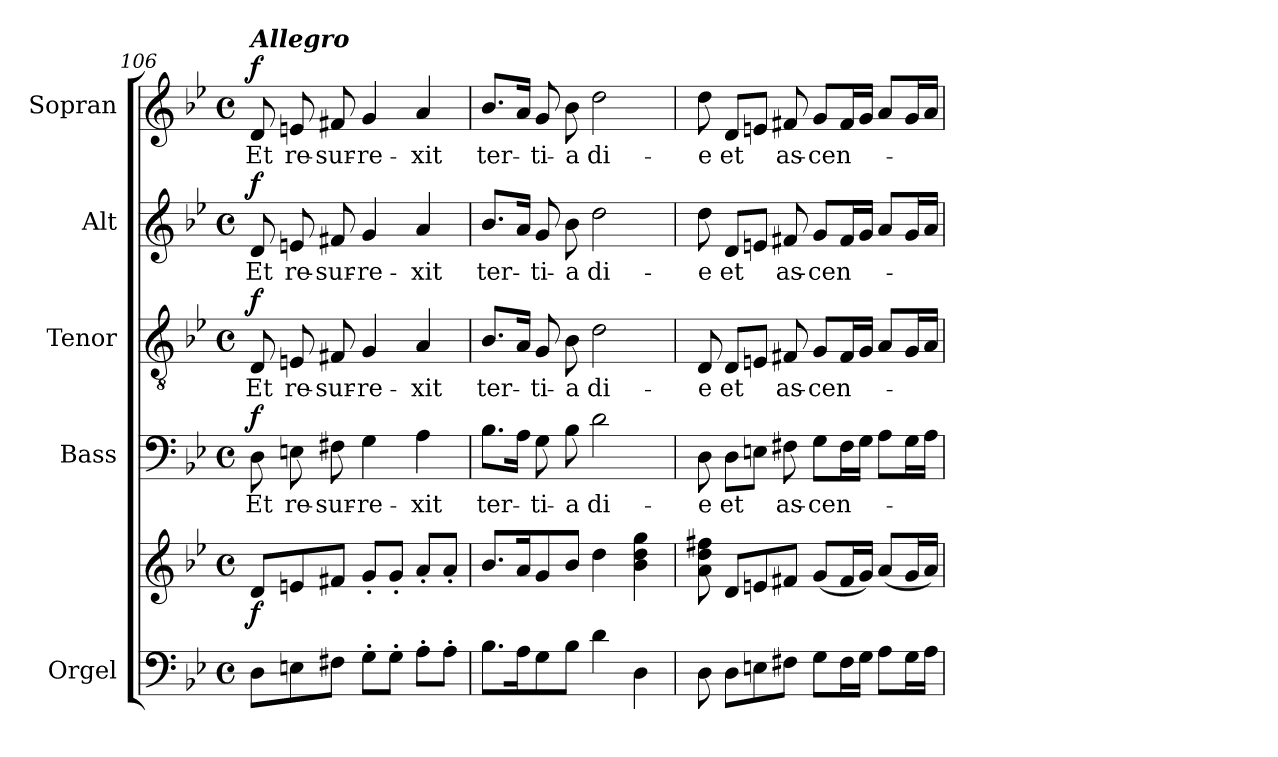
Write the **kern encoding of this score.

**kern	**kern	**dynam	**kern	**text	**dynam	**kern	**text	**dynam	**kern	**text	**dynam	**kern	**text	**dynam
*part5	*part5	*part5	*part4	*part4	*part4	*part3	*part3	*part3	*part2	*part2	*part2	*part1	*part1	*part1
*staff6	*staff5	*staff5/6	*staff4	*staff4	*staff4	*staff3	*staff3	*staff3	*staff2	*staff2	*staff2	*staff1	*staff1	*staff1
*I"Orgel	*	*	*I"Bass	*	*	*I"Tenor	*	*	*I"Alt	*	*	*I"Sopran	*	*
*I'Org.	*	*	*I'B.	*	*	*I'T.	*	*	*I'A.	*	*	*I'S.	*	*
*clefF4	*clefG2	*	*clefF4	*	*	*clefGv2	*	*	*clefG2	*	*	*clefG2	*	*
*k[b-e-]	*k[b-e-]	*	*k[b-e-]	*	*	*k[b-e-]	*	*	*k[b-e-]	*	*	*k[b-e-]	*	*
*B-:	*B-:	*	*B-:	*	*	*B-:	*	*	*B-:	*	*	*B-:	*	*
*M4/4	*M4/4	*	*M4/4	*	*	*M4/4	*	*	*M4/4	*	*	*M4/4	*	*
*met(c)	*met(c)	*	*met(c)	*	*	*met(c)	*	*	*met(c)	*	*	*met(c)	*	*
=106	=106	=106	=106	=106	=106	=106	=106	=106	=106	=106	=106	=106	=106	=106
!	!	!	!	!	!	!	!	!	!	!	!	!LO:TX:a:Bi:t=Allegro	!	!
!	!	!LO:DY:b	!	!LO:LY:b	!LO:DY:a	!	!LO:LY:b	!LO:DY:a	!	!LO:LY:b	!LO:DY:a	!	!LO:LY:b	!LO:DY:a
8D\L	8d/L	f	8D\	Et	f	8D/	Et	f	8d/	Et	f	8d/	Et	f
!	!	!	!	!LO:LY:b	!	!	!LO:LY:b	!	!	!LO:LY:b	!	!	!LO:LY:b	!
8En\	8en/	.	8En\	re-	.	8En/	re-	.	8en/	re-	.	8en/	re-	.
!	!	!	!	!LO:LY:b	!	!	!LO:LY:b	!	!	!LO:LY:b	!	!	!LO:LY:b	!
8F#X\J	8f#X/J	.	8F#X\	-sur-	.	8F#X/	-sur-	.	8f#X/	-sur-	.	8f#X/	-sur-	.
!	!	!	!	!LO:LY:b	!	!	!LO:LY:b	!	!	!LO:LY:b	!	!	!LO:LY:b	!
8G'>\L	8g'</L	.	4G\	-re-	.	4G/	-re-	.	4g/	-re-	.	4g/	-re-	.
8G'>\J	8g'</J	.	.	.	.	.	.	.	.	.	.	.	.	.
!	!	!	!	!LO:LY:b	!	!	!LO:LY:b	!	!	!LO:LY:b	!	!	!LO:LY:b	!
8A'>\L	8a'</L	.	4A\	-xit	.	4A/	-xit	.	4a/	-xit	.	4a/	-xit	.
8A'>\J	8a'</J	.	.	.	.	.	.	.	.	.	.	.	.	.
=107	=107	=107	=107	=107	=107	=107	=107	=107	=107	=107	=107	=107	=107	=107
!	!	!	!	!LO:LY:b	!	!	!LO:LY:b	!	!	!LO:LY:b	!	!	!LO:LY:b	!
8.B-\L	8.b-/L	.	8.B-\L	ter-	.	8.B-/L	ter-	.	8.b-/L	ter-	.	8.b-/L	ter-	.
16A\k	16a/k	.	16A\Jk	.	.	16A/Jk	.	.	16a/Jk	.	.	16a/Jk	.	.
!	!	!	!	!LO:LY:b	!	!	!LO:LY:b	!	!	!LO:LY:b	!	!	!LO:LY:b	!
8G\	8g/	.	8G\	-ti-	.	8G/	-ti-	.	8g/	-ti-	.	8g/	-ti-	.
!	!	!	!	!LO:LY:b	!	!	!LO:LY:b	!	!	!LO:LY:b	!	!	!LO:LY:b	!
8B-\J	8b-/J	.	8B-\	-a	.	8B-\	-a	.	8b-\	-a	.	8b-\	-a	.
!	!	!	!	!LO:LY:b	!	!	!LO:LY:b	!	!	!LO:LY:b	!	!	!LO:LY:b	!
4d\	4dd\	.	2d\	di-	.	2d\	di-	.	2dd\	di-	.	2dd\	di-	.
4D\	4b-\ 4dd\ 4gg\	.	.	.	.	.	.	.	.	.	.	.	.	.
!!LO:PB:g=z
=108	=108	=108	=108	=108	=108	=108	=108	=108	=108	=108	=108	=108	=108	=108
!	!	!	!	!LO:LY:b	!	!	!LO:LY:b	!	!	!LO:LY:b	!	!	!LO:LY:b	!
8D\	8a\ 8dd\ 8ff#X\	.	8D\	-e	.	8D/	-e	.	8dd\	-e	.	8dd\	-e	.
!	!	!	!	!LO:LY:b	!	!	!LO:LY:b	!	!	!LO:LY:b	!	!	!LO:LY:b	!
8D\L	8d/L	.	8D\L	et	.	8D/L	et	.	8d/L	et	.	8d/L	et	.
8En\	8en/	.	8En\J	.	.	8En/J	.	.	8en/J	.	.	8en/J	.	.
!	!	!	!	!LO:LY:b	!	!	!LO:LY:b	!	!	!LO:LY:b	!	!	!LO:LY:b	!
8F#X\J	8f#X/J	.	8F#X\	as-	.	8F#X/	as-	.	8f#X/	as-	.	8f#X/	as-	.
!	!	!	!	!LO:LY:b	!	!	!LO:LY:b	!	!	!LO:LY:b	!	!	!LO:LY:b	!
8G\L	(<8g/L	.	8G\L	-cen-	.	8G/L	-cen-	.	8g/L	-cen-	.	8g/L	-cen-	.
16F#\L	16f#/L	.	16F#\L	.	.	16F#/L	.	.	16f#/L	.	.	16f#/L	.	.
16G\JJ	16g/JJ)	.	16G\JJ	.	.	16G/JJ	.	.	16g/JJ	.	.	16g/JJ	.	.
8A\L	(<8a/L	.	8A\L	.	.	8A/L	.	.	8a/L	.	.	8a/L	.	.
16G\L	16g/L	.	16G\L	.	.	16G/L	.	.	16g/L	.	.	16g/L	.	.
16A\JJ	16a/JJ)	.	16A\JJ	.	.	16A/JJ	.	.	16a/JJ	.	.	16a/JJ	.	.
=	=	=	=	=	=	=	=	=	=	=	=	=	=	=
*-	*-	*-	*-	*-	*-	*-	*-	*-	*-	*-	*-	*-	*-	*-
